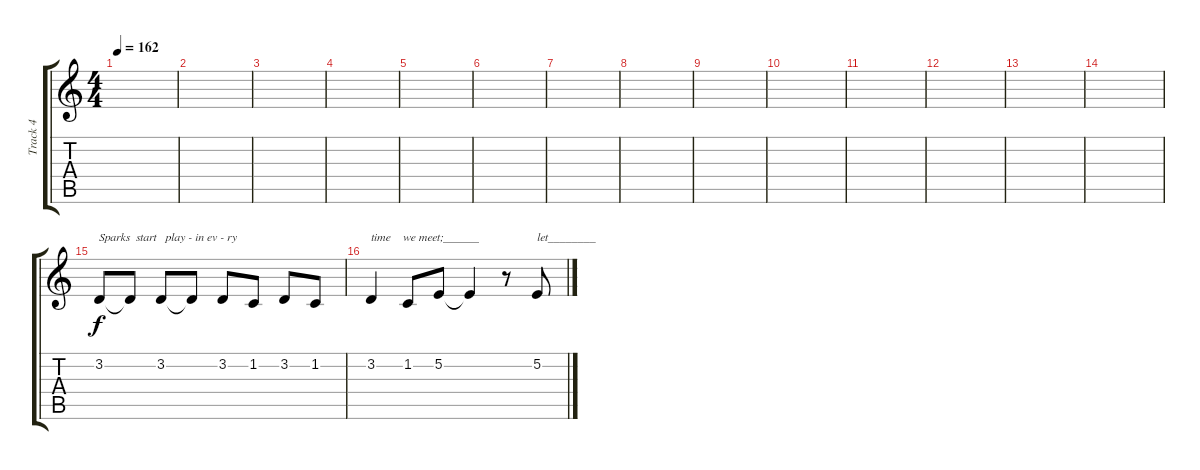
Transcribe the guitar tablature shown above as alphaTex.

\track ("Track 4" "Track 4") {instrument flute}
\staff {score tabs}
\tuning (E4 B3 G3 D3 A2 E2) {hide}
\ts (4 4)
\tempo 162
\clef g2
\ks c
|
|
|
|
|
|
|
|
|
|
|
|
|
|
3.2.8{txt "Sparks  start   play - in ev - ry"} 3.2{t}.8 3.2.8 3.2{t}.8 3.2.8 1.2.8 3.2.8 1.2.8 |
3.2.4{txt "time    we meet;______"} 1.2.8 5.2.8 5.2{t}.4 r.8 5.2.8{txt "let________"}
